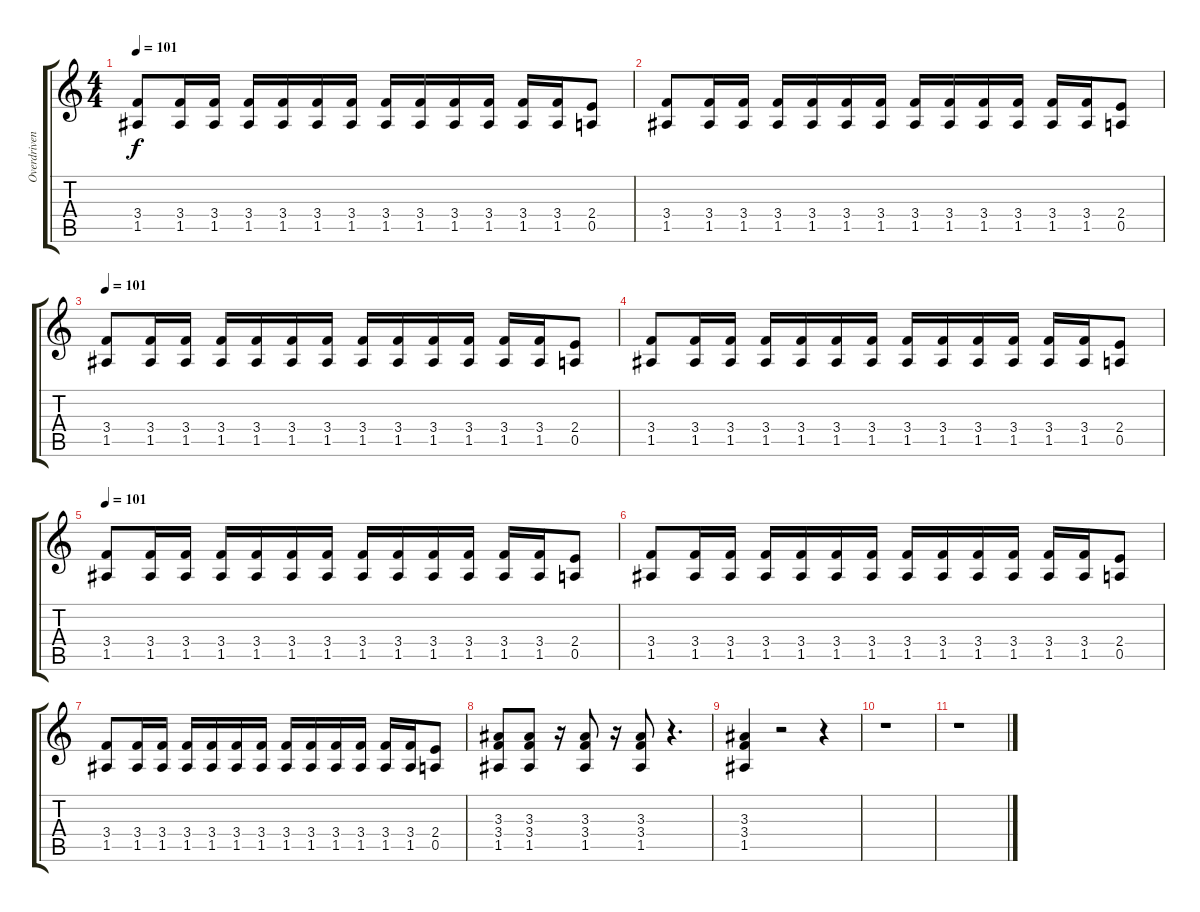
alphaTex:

\track ("Overdriven Guitar" "Overdriven") {instrument overdrivenguitar}
\staff {score tabs}
\tuning (E4 B3 G3 D3 A2 E2) {hide}
\ts (4 4)
\tempo 101
\clef g2
\ks c
(3.4 1.5).8{dy f} (3.4 1.5).16 (3.4 1.5).16 (3.4 1.5).16 (3.4 1.5).16 (3.4 1.5).16 (3.4 1.5).16 (3.4 1.5).16 (3.4 1.5).16 (3.4 1.5).16 (3.4 1.5).16 (3.4 1.5).16 (3.4 1.5).16 (2.4 0.5).8 |
(3.4 1.5).8 (3.4 1.5).16 (3.4 1.5).16 (3.4 1.5).16 (3.4 1.5).16 (3.4 1.5).16 (3.4 1.5).16 (3.4 1.5).16 (3.4 1.5).16 (3.4 1.5).16 (3.4 1.5).16 (3.4 1.5).16 (3.4 1.5).16 (2.4 0.5).8 |
\tempo 101
(3.4 1.5).8 (3.4 1.5).16 (3.4 1.5).16 (3.4 1.5).16 (3.4 1.5).16 (3.4 1.5).16 (3.4 1.5).16 (3.4 1.5).16 (3.4 1.5).16 (3.4 1.5).16 (3.4 1.5).16 (3.4 1.5).16 (3.4 1.5).16 (2.4 0.5).8 |
(3.4 1.5).8 (3.4 1.5).16 (3.4 1.5).16 (3.4 1.5).16 (3.4 1.5).16 (3.4 1.5).16 (3.4 1.5).16 (3.4 1.5).16 (3.4 1.5).16 (3.4 1.5).16 (3.4 1.5).16 (3.4 1.5).16 (3.4 1.5).16 (2.4 0.5).8 |
\tempo 101
(3.4 1.5).8 (3.4 1.5).16 (3.4 1.5).16 (3.4 1.5).16 (3.4 1.5).16 (3.4 1.5).16 (3.4 1.5).16 (3.4 1.5).16 (3.4 1.5).16 (3.4 1.5).16 (3.4 1.5).16 (3.4 1.5).16 (3.4 1.5).16 (2.4 0.5).8 |
(3.4 1.5).8 (3.4 1.5).16 (3.4 1.5).16 (3.4 1.5).16 (3.4 1.5).16 (3.4 1.5).16 (3.4 1.5).16 (3.4 1.5).16 (3.4 1.5).16 (3.4 1.5).16 (3.4 1.5).16 (3.4 1.5).16 (3.4 1.5).16 (2.4 0.5).8 |
(3.4 1.5).8 (3.4 1.5).16 (3.4 1.5).16 (3.4 1.5).16 (3.4 1.5).16 (3.4 1.5).16 (3.4 1.5).16 (3.4 1.5).16 (3.4 1.5).16 (3.4 1.5).16 (3.4 1.5).16 (3.4 1.5).16 (3.4 1.5).16 (2.4 0.5).8 |
(3.3 3.4 1.5).8 (3.3 3.4 1.5).8 r.16 (3.3 3.4 1.5).8 r.16 (3.3 3.4 1.5).8 r.4{d} |
(3.3 3.4 1.5).4 r.2 r.4 |
r.1 |
r.1
